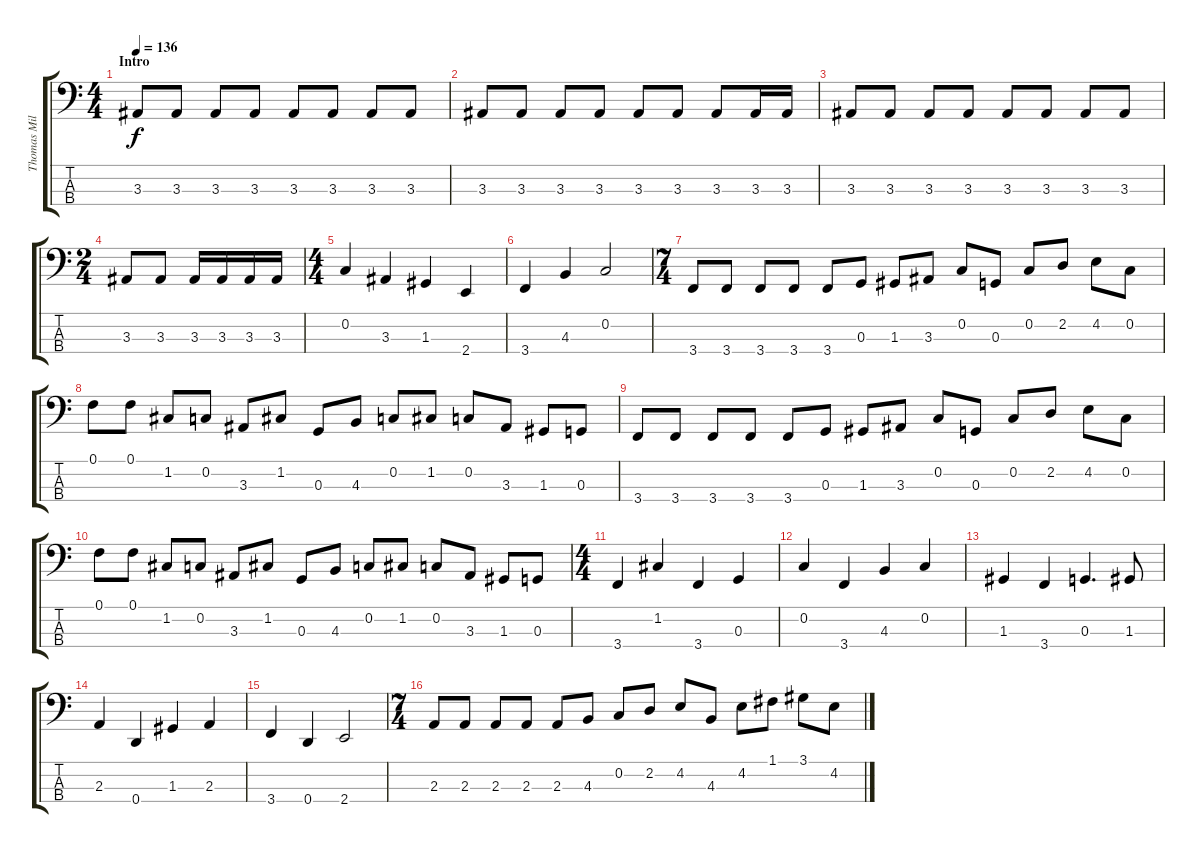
\track ("Thomas Miller" "Thomas Mil") {instrument electricbassfinger}
\staff {score tabs}
\tuning (F2 C2 G1 D1) {hide}
\ts (4 4)
\section ("" "Intro")
\tempo 136
\clef f4
\ks c
3.3.8{dy f instrument electricbassfinger} 3.3.8 3.3.8 3.3.8 3.3.8 3.3.8 3.3.8 3.3.8 |
3.3.8 3.3.8 3.3.8 3.3.8 3.3.8 3.3.8 3.3.8 3.3.16 3.3.16 |
3.3.8 3.3.8 3.3.8 3.3.8 3.3.8 3.3.8 3.3.8 3.3.8 |
\ts (2 4)
3.3.8 3.3.8 3.3.16 3.3.16 3.3.16 3.3.16 |
\ts (4 4)
0.2.4 3.3.4 1.3.4 2.4.4 |
3.4.4 4.3.4 0.2.2 |
\ts (7 4)
3.4.8 3.4.8 3.4.8 3.4.8 3.4.8 0.3.8 1.3.8 3.3.8 0.2.8 0.3.8 0.2.8 2.2.8 4.2.8 0.2.8 |
0.1.8 0.1.8 1.2.8 0.2.8 3.3.8 1.2.8 0.3.8 4.3.8 0.2.8 1.2.8 0.2.8 3.3.8 1.3.8 0.3.8 |
3.4.8 3.4.8 3.4.8 3.4.8 3.4.8 0.3.8 1.3.8 3.3.8 0.2.8 0.3.8 0.2.8 2.2.8 4.2.8 0.2.8 |
0.1.8 0.1.8 1.2.8 0.2.8 3.3.8 1.2.8 0.3.8 4.3.8 0.2.8 1.2.8 0.2.8 3.3.8 1.3.8 0.3.8 |
\ts (4 4)
3.4.4 1.2.4 3.4.4 0.3.4 |
0.2.4 3.4.4 4.3.4 0.2.4 |
1.3.4 3.4.4 0.3.4{d} 1.3.8 |
2.3.4 0.4.4 1.3.4 2.3.4 |
3.4.4 0.4.4 2.4.2 |
\ts (7 4)
2.3.8 2.3.8 2.3.8 2.3.8 2.3.8 4.3.8 0.2.8 2.2.8 4.2.8 4.3.8 4.2.8 1.1.8 3.1.8 4.2.8
